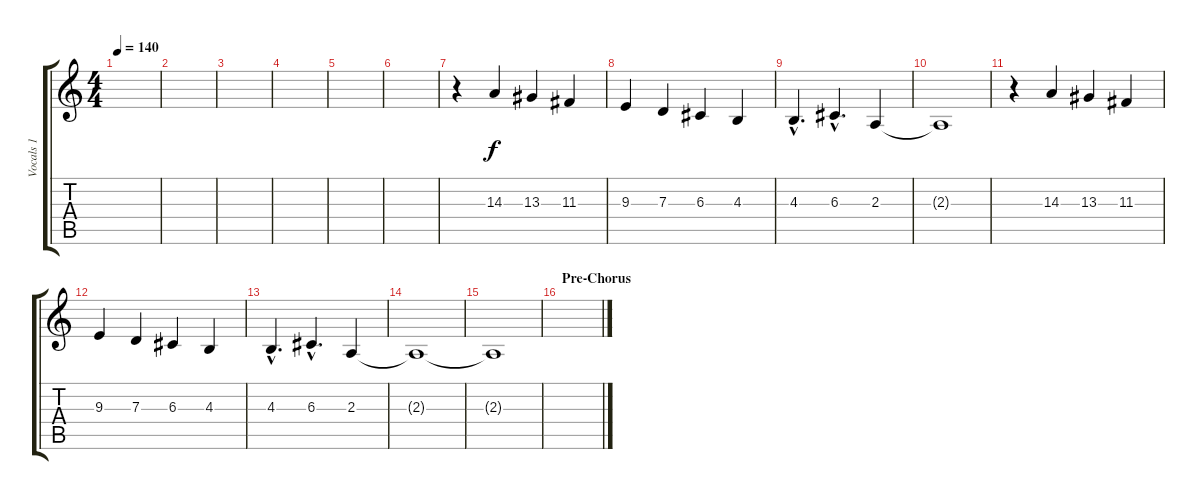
\track ("Vocals 1" "Vocals 1") {instrument lead1square}
\staff {score tabs}
\tuning (E4 B3 G3 D3 A2 E2) {hide}
\ts (4 4)
\tempo 140
\clef g2
\ks c
|
|
|
|
|
|
r.4 14.3.4 13.3.4 11.3.4 |
9.3.4 7.3.4 6.3.4 4.3.4 |
4.3{hac}.4{d} 6.3{hac}.4{d} 2.3.4 |
2.3{t}.1 |
r.4 14.3.4 13.3.4 11.3.4 |
9.3.4 7.3.4 6.3.4 4.3.4 |
4.3{hac}.4{d} 6.3{hac}.4{d} 2.3.4 |
2.3{t}.1 |
2.3{t}.1 |
\section ("" "Pre-Chorus")
